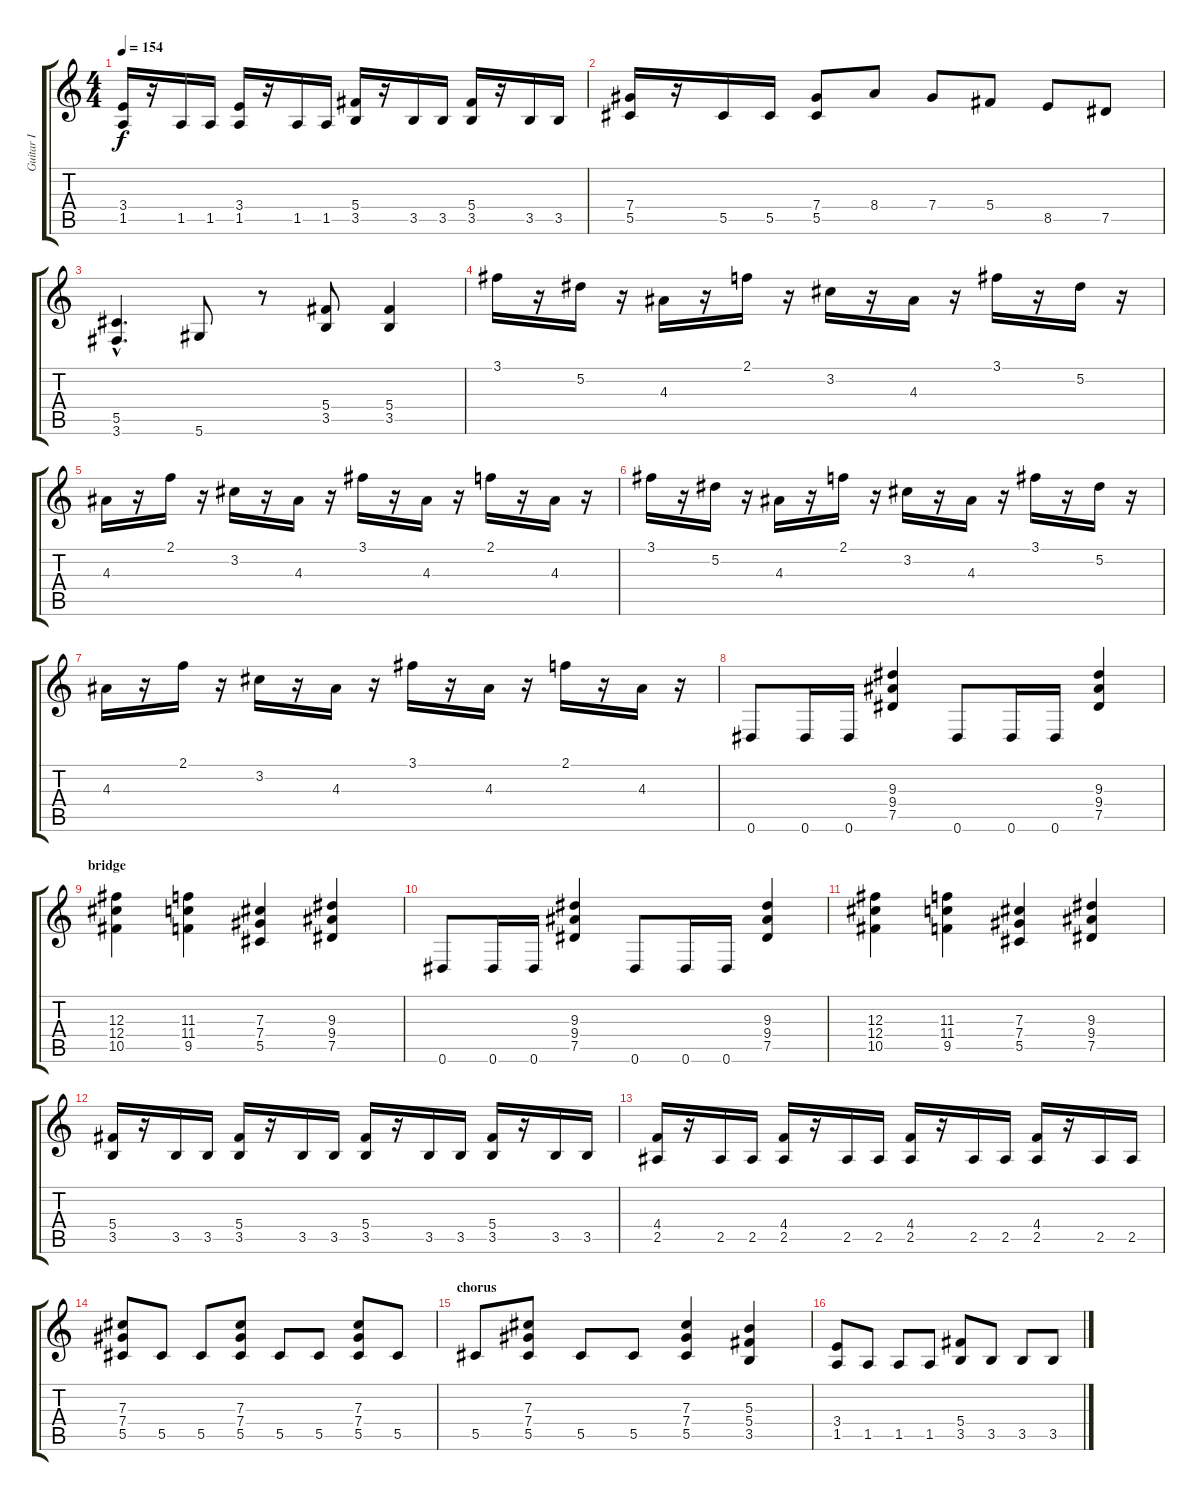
\track ("Guitar I" "Guitar I") {instrument distortionguitar}
\staff {score tabs}
\tuning (Eb4 Bb3 Gb3 Db3 Ab2 Eb2) {hide}
\ts (4 4)
\tempo 154
\clef g2
\ks c
(3.4 1.5).16{dy f} r.16 1.5.16 1.5.16 (3.4 1.5).16 r.16 1.5.16 1.5.16 (5.4 3.5).16 r.16 3.5.16 3.5.16 (5.4 3.5).16 r.16 3.5.16 3.5.16 |
(7.4 5.5).16 r.16 5.5.16 5.5.16 (7.4 5.5).8 8.4.8 7.4.8 5.4.8 8.5.8 7.5.8 |
(5.5{hac} 3.6{hac}).4{d} 5.6.8 r.8 (5.4 3.5).8 (5.4 3.5).4 |
3.1.16 r.16 5.2.16 r.16 4.3.16 r.16 2.1.16 r.16 3.2.16 r.16 4.3.16 r.16 3.1.16 r.16 5.2.16 r.16 |
4.3.16 r.16 2.1.16 r.16 3.2.16 r.16 4.3.16 r.16 3.1.16 r.16 4.3.16 r.16 2.1.16 r.16 4.3.16 r.16 |
3.1.16 r.16 5.2.16 r.16 4.3.16 r.16 2.1.16 r.16 3.2.16 r.16 4.3.16 r.16 3.1.16 r.16 5.2.16 r.16 |
4.3.16 r.16 2.1.16 r.16 3.2.16 r.16 4.3.16 r.16 3.1.16 r.16 4.3.16 r.16 2.1.16 r.16 4.3.16 r.16 |
0.6.8 0.6.16 0.6.16 (9.3 9.4 7.5).4 0.6.8 0.6.16 0.6.16 (9.3 9.4 7.5).4 |
\section ("" "bridge")
(12.3 12.4 10.5).4 (11.3 11.4 9.5).4 (7.3 7.4 5.5).4 (9.3 9.4 7.5).4 |
0.6.8 0.6.16 0.6.16 (9.3 9.4 7.5).4 0.6.8 0.6.16 0.6.16 (9.3 9.4 7.5).4 |
(12.3 12.4 10.5).4 (11.3 11.4 9.5).4 (7.3 7.4 5.5).4 (9.3 9.4 7.5).4 |
(5.4 3.5).16 r.16 3.5.16 3.5.16 (5.4 3.5).16 r.16 3.5.16 3.5.16 (5.4 3.5).16 r.16 3.5.16 3.5.16 (5.4 3.5).16 r.16 3.5.16 3.5.16 |
(4.4 2.5).16 r.16 2.5.16 2.5.16 (4.4 2.5).16 r.16 2.5.16 2.5.16 (4.4 2.5).16 r.16 2.5.16 2.5.16 (4.4 2.5).16 r.16 2.5.16 2.5.16 |
(7.3 7.4 5.5).8 5.5.8 5.5.8 (7.3 7.4 5.5).8 5.5.8 5.5.8 (7.3 7.4 5.5).8 5.5.8 |
\section ("" "chorus")
5.5.8 (7.3 7.4 5.5).8 5.5.8 5.5.8 (7.3 7.4 5.5).4 (5.3 5.4 3.5).4 |
(3.4 1.5).8 1.5.8 1.5.8 1.5.8 (5.4 3.5).8 3.5.8 3.5.8 3.5.8
